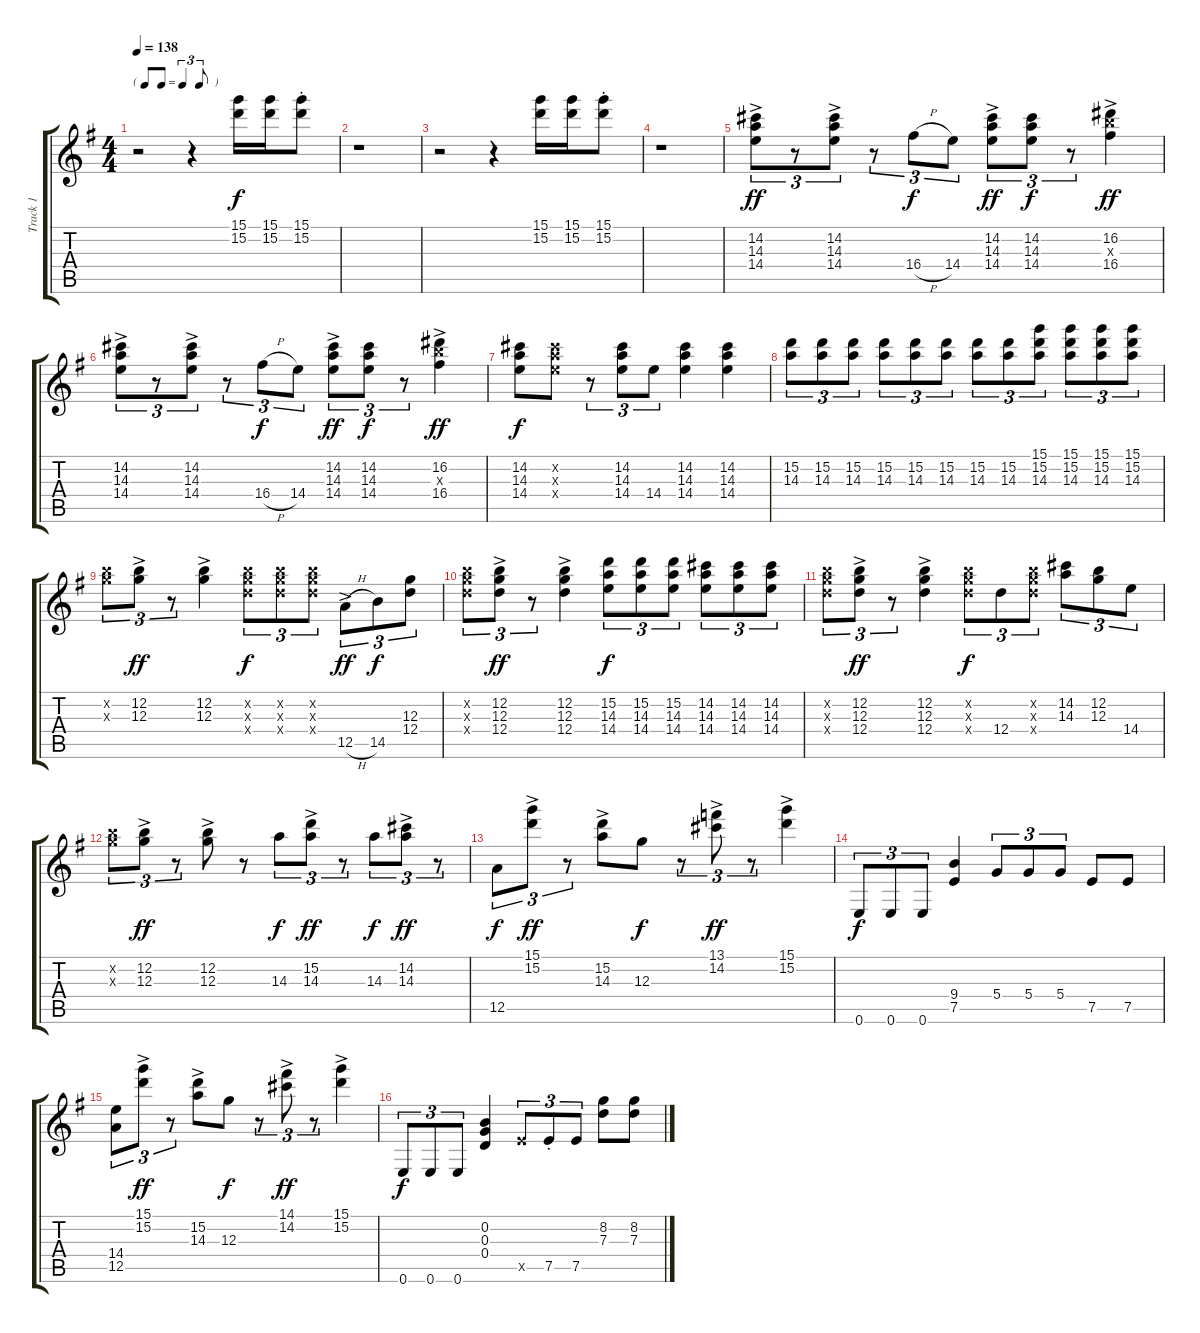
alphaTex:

\track ("Track 1" "Track 1") {instrument overdrivenguitar}
\staff {score tabs}
\tuning (E4 B3 G3 D3 A2 E2) {hide}
\ts (4 4)
\tf triplet8th
\tempo 138
\clef g2
\ks g
r.2{dy f} r.4 (15.1 15.2).16 (15.1 15.2).16 (15.1{st} 15.2{st}).8 |
r.1 |
r.2 r.4 (15.1 15.2).16 (15.1 15.2).16 (15.1{st} 15.2{st}).8 |
r.1 |
(14.2{ac} 14.3{ac} 14.4{ac}).8{tu (3 2) dy ff} r.8{tu (3 2)} (14.2{ac} 14.3{ac} 14.4{ac}).8{tu (3 2)} r.8{tu (3 2)} 16.4{h}.8{tu (3 2) dy f} 14.4.8{tu (3 2)} (14.2{ac} 14.3{ac} 14.4{ac}).8{tu (3 2) dy ff} (14.2 14.3 14.4).8{tu (3 2) dy f} r.8{tu (3 2)} (16.2{ac} 16.3{x} 16.4{ac}).4{dy ff} |
(14.2{ac} 14.3{ac} 14.4{ac}).8{tu (3 2)} r.8{tu (3 2)} (14.2{ac} 14.3{ac} 14.4{ac}).8{tu (3 2)} r.8{tu (3 2)} 16.4{h}.8{tu (3 2) dy f} 14.4.8{tu (3 2)} (14.2{ac} 14.3{ac} 14.4{ac}).8{tu (3 2) dy ff} (14.2 14.3 14.4).8{tu (3 2) dy f} r.8{tu (3 2)} (16.2{ac} 16.3{x} 16.4{ac}).4{dy ff} |
(14.2 14.3 14.4).8{dy f} (14.2{x} 14.3{x} 14.4{x}).8 r.8{tu (3 2)} (14.2 14.3 14.4).8{tu (3 2)} 14.4.8{tu (3 2)} (14.2 14.3 14.4).4 (14.2 14.3 14.4).4 |
(15.2 14.3).8{tu (3 2)} (15.2 14.3).8{tu (3 2)} (15.2 14.3).8{tu (3 2)} (15.2 14.3).8{tu (3 2)} (15.2 14.3).8{tu (3 2)} (15.2 14.3).8{tu (3 2)} (15.2 14.3).8{tu (3 2)} (15.2 14.3).8{tu (3 2)} (15.1 15.2 14.3).8{tu (3 2)} (15.1 15.2 14.3).8{tu (3 2)} (15.1 15.2 14.3).8{tu (3 2)} (15.1 15.2 14.3).8{tu (3 2)} |
(12.2{x} 12.3{x}).8{tu (3 2)} (12.2{ac} 12.3{ac}).8{tu (3 2) dy ff} r.8{tu (3 2)} (12.2{ac} 12.3{ac}).4 (12.2{x} 12.3{x} 12.4{x}).8{tu (3 2) dy f} (12.2{x} 12.3{x} 12.4{x}).8{tu (3 2)} (12.2{x} 12.3{x} 12.4{x}).8{tu (3 2)} 12.5{h ac}.8{tu (3 2) dy ff} 14.5.8{tu (3 2) dy f} (12.3 12.4).8{tu (3 2)} |
(12.2{x} 12.3{x} 12.4{x}).8{tu (3 2)} (12.2{ac} 12.3{ac} 12.4{ac}).8{tu (3 2) dy ff} r.8{tu (3 2)} (12.2{ac} 12.3{ac} 12.4{ac}).4 (15.2 14.3 14.4).8{tu (3 2) dy f} (15.2 14.3 14.4).8{tu (3 2)} (15.2 14.3 14.4).8{tu (3 2)} (14.2 14.3 14.4).8{tu (3 2)} (14.2 14.3 14.4).8{tu (3 2)} (14.2 14.3 14.4).8{tu (3 2)} |
(12.2{x} 12.3{x} 12.4{x}).8{tu (3 2)} (12.2{ac} 12.3{ac} 12.4{ac}).8{tu (3 2) dy ff} r.8{tu (3 2)} (12.2{ac} 12.3{ac} 12.4{ac}).4 (12.2{x} 12.3{x} 12.4{x}).8{tu (3 2) dy f} 12.4.8{tu (3 2)} (12.2{x} 12.3{x} 12.4{x}).8{tu (3 2)} (14.2 14.3).8{tu (3 2)} (12.2 12.3).8{tu (3 2)} 14.4.8{tu (3 2)} |
(12.2{x} 12.3{x}).8{tu (3 2)} (12.2{ac} 12.3{ac}).8{tu (3 2) dy ff} r.8{tu (3 2)} (12.2{ac} 12.3{ac}).8 r.8 14.3.8{tu (3 2) dy f} (15.2{ac} 14.3{ac}).8{tu (3 2) dy ff} r.8{tu (3 2)} 14.3.8{tu (3 2) dy f} (14.2{ac} 14.3{ac}).8{tu (3 2) dy ff} r.8{tu (3 2)} |
12.5.8{tu (3 2) dy f} (15.1{ac} 15.2{ac}).8{tu (3 2) dy ff} r.8{tu (3 2)} (15.2{ac} 14.3{ac}).8 12.3.8{dy f} r.8{tu (3 2)} (13.1{ac} 14.2{ac}).8{tu (3 2) dy ff} r.8{tu (3 2)} (15.1{ac} 15.2{ac}).4 |
0.6.8{tu (3 2) dy f} 0.6.8{tu (3 2)} 0.6.8{tu (3 2)} (9.4 7.5).4 5.4.8{tu (3 2)} 5.4.8{tu (3 2)} 5.4.8{tu (3 2)} 7.5.8 7.5.8 |
(14.4 12.5).8{tu (3 2)} (15.1{ac} 15.2{ac}).8{tu (3 2) dy ff} r.8{tu (3 2)} (15.2{ac} 14.3{ac}).8 12.3.8{dy f} r.8{tu (3 2)} (14.1{ac} 14.2{ac}).8{tu (3 2) dy ff} r.8{tu (3 2)} (15.1{ac} 15.2{ac}).4 |
0.6.8{tu (3 2) dy f} 0.6.8{tu (3 2)} 0.6.8{tu (3 2)} (0.2 0.3 0.4).4 7.5{x}.8{tu (3 2)} 7.5{st}.8{tu (3 2)} 7.5.8{tu (3 2)} (8.2 7.3).8 (8.2 7.3).8
